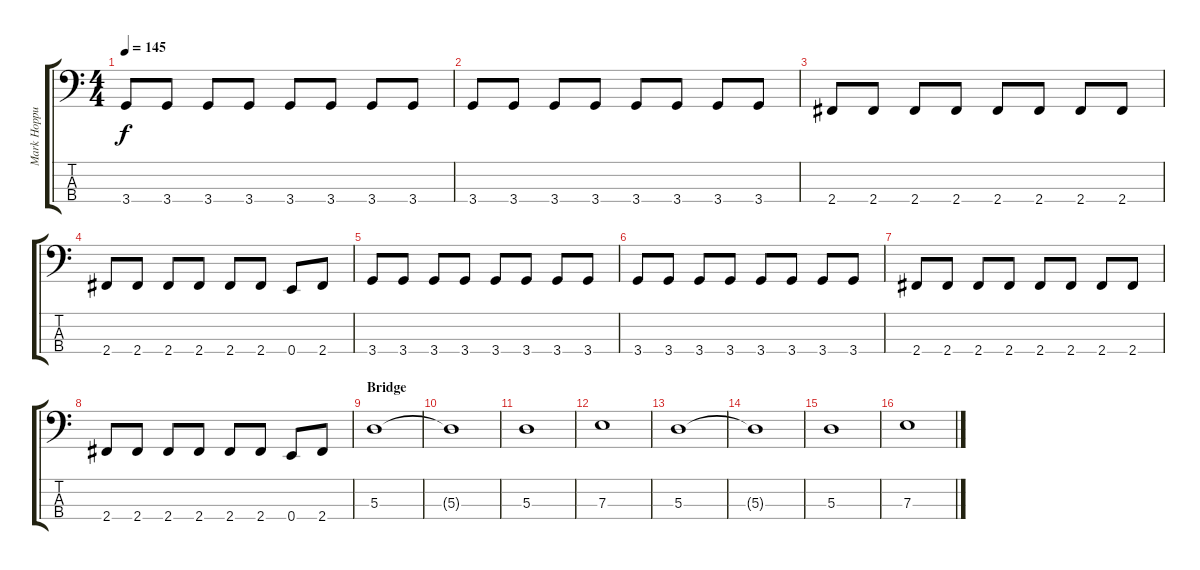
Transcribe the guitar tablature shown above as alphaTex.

\track ("Mark Hoppus (Bass)" "Mark Hoppu") {instrument electricbasspick}
\staff {score tabs}
\tuning (G2 D2 A1 E1) {hide}
\ts (4 4)
\tempo 145
\clef f4
\ks c
3.4.8{dy f} 3.4.8 3.4.8 3.4.8 3.4.8 3.4.8 3.4.8 3.4.8 |
3.4.8 3.4.8 3.4.8 3.4.8 3.4.8 3.4.8 3.4.8 3.4.8 |
2.4.8 2.4.8 2.4.8 2.4.8 2.4.8 2.4.8 2.4.8 2.4.8 |
2.4.8 2.4.8 2.4.8 2.4.8 2.4.8 2.4.8 0.4.8 2.4.8 |
3.4.8 3.4.8 3.4.8 3.4.8 3.4.8 3.4.8 3.4.8 3.4.8 |
3.4.8 3.4.8 3.4.8 3.4.8 3.4.8 3.4.8 3.4.8 3.4.8 |
2.4.8 2.4.8 2.4.8 2.4.8 2.4.8 2.4.8 2.4.8 2.4.8 |
2.4.8 2.4.8 2.4.8 2.4.8 2.4.8 2.4.8 0.4.8 2.4.8 |
\section ("" "Bridge")
5.3.1 |
5.3{t}.1 |
5.3.1 |
7.3.1 |
5.3.1 |
5.3{t}.1 |
5.3.1 |
7.3.1
